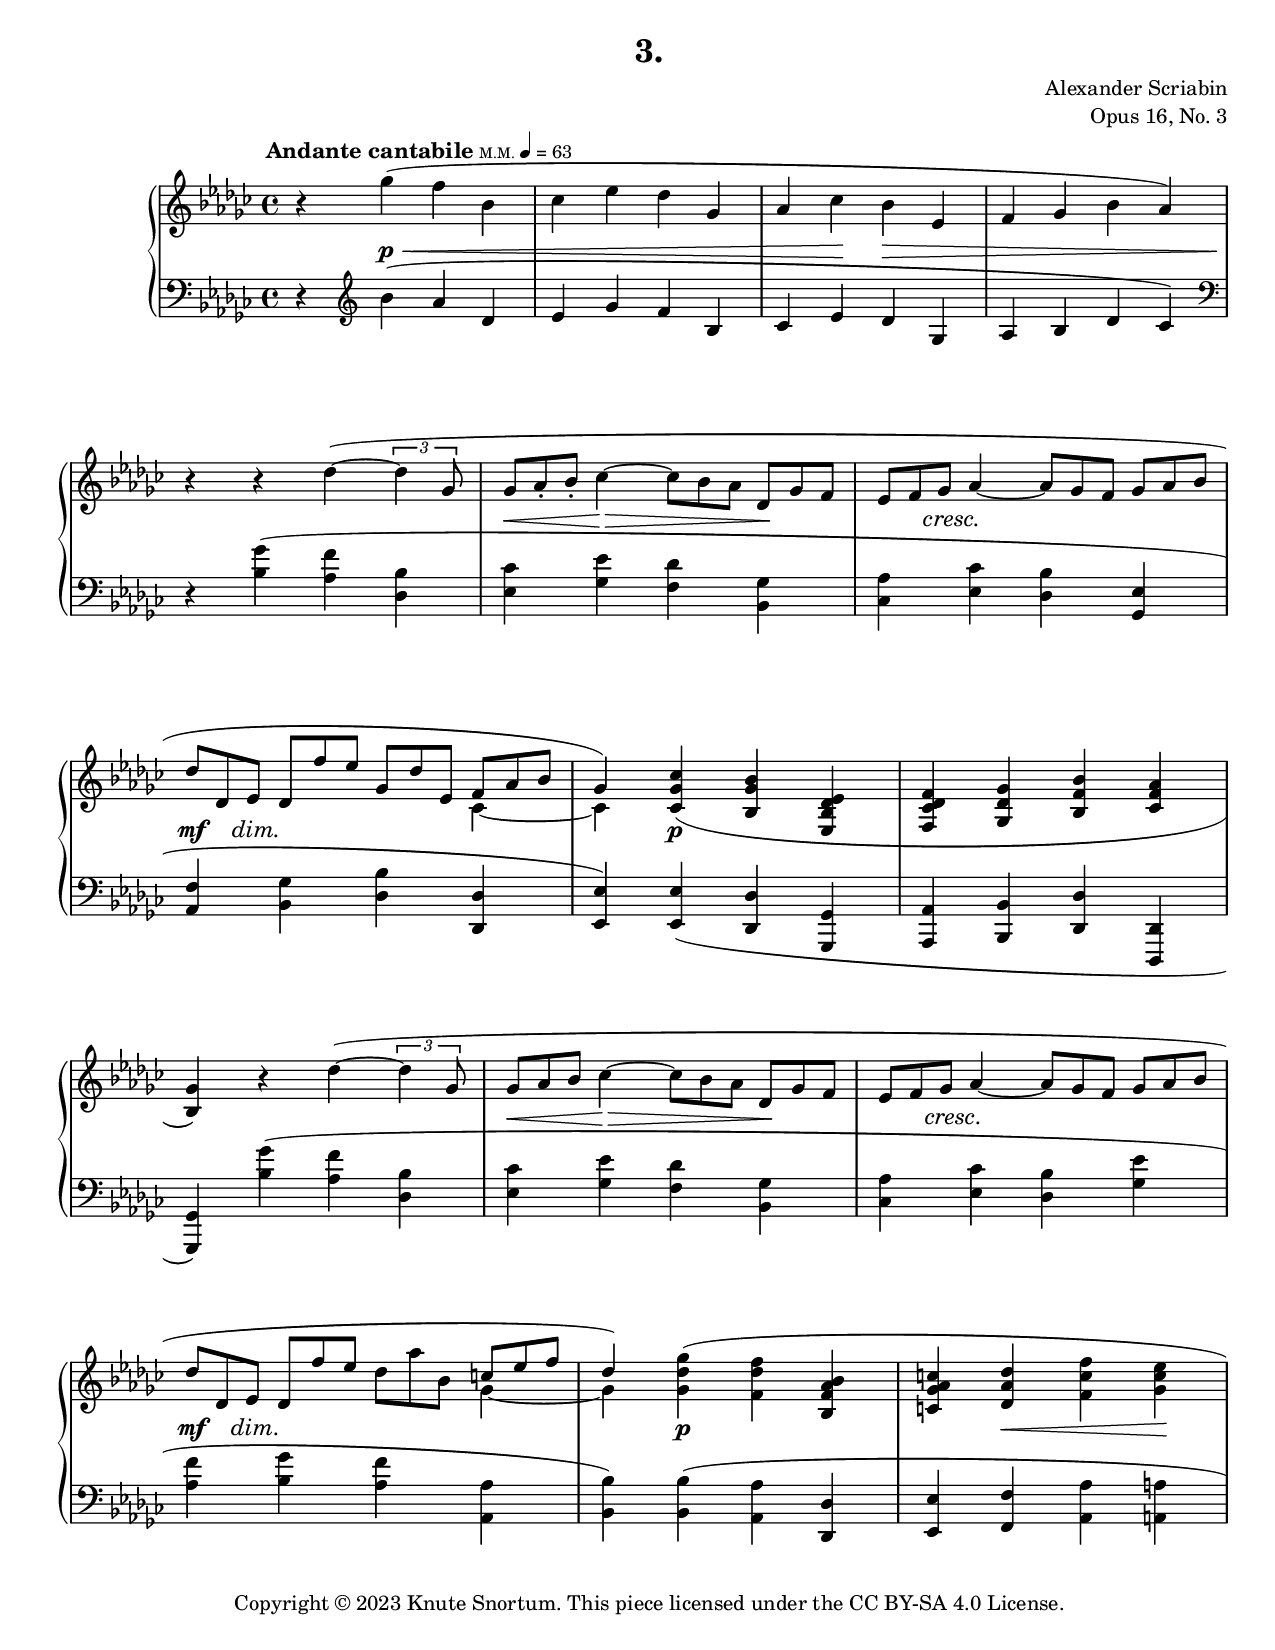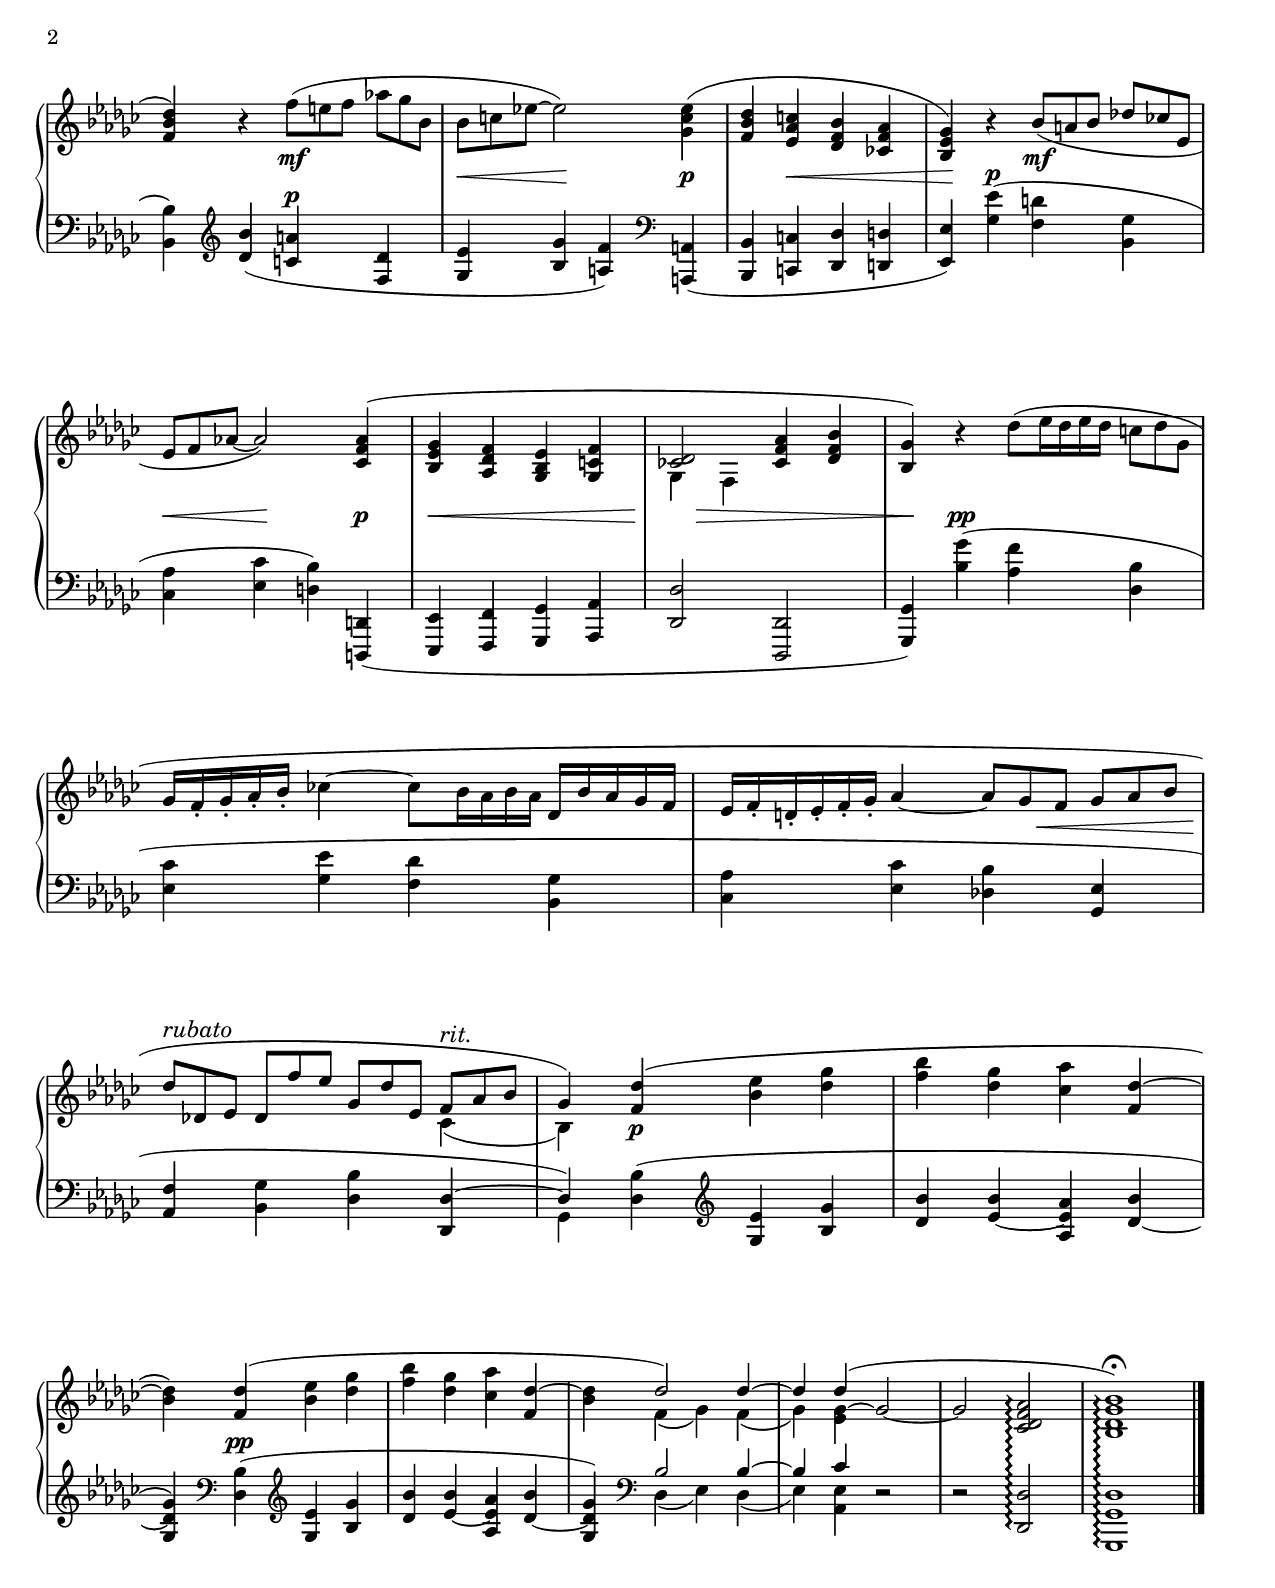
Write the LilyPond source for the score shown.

\version "2.24.0"

\include "includes/header-paper.ily"
%...+....1....+....2....+....3....+....4....+....5....+....6....+....7....+....

\version "2.24.0"
\language "english"

\include "global-variables.ily"

global = {
  \time 4/4
  \key gf \major
  \accidentalStyle piano
}

rightHandUpper = \relative {
  r4 gf''( f bf, |
  cf4 ef df gf, |
  af4 cf bf ef, |
  f4 gf bf af) |
  r4 r df~( \tuplet 3/2 { df gf,8 } \tupletOff |
  \tuplet 3/2 { gf8 af-. bf-. } cf4~ \tuplet 3/2 { cf8 bf af  df, gf f } |
  \tuplet 3/2 { ef8 f gf } af4~ \tuplet 3/2 { af8 gf f  gf af bf } |
  \tuplet 3/2 { df8 df, ef  df f' ef  gf, df' ef,  f af bf } |
  
  \barNumberCheck 9
  gf4) <cf, gf' cf>( <bf gf' bf> <ef, bf' df ef> |
  <f cf' df f>4 <gf df' gf> <bf f' bf> <cf f af> |
  \tupletOn <bf gf'>4) r df'~( \tuplet 3/2 { df4 gf,8 } \tupletOff |
  \tuplet 3/2 { gf8 af bf } cf4~ \tuplet 3/2 { cf8 bf af  df, gf f } |
  \tuplet 3/2 { ef8 f gf } af4~ \tuplet 3/2 { af8 gf f  gf af bf } |
  \tuplet 3/2 { df8 df, ef  df f' ef  df af' bf,  \voiceOne c ef f } |
  df4) \oneVoice <gf, df' gf>( <f df' f> <bf, f' af bf> |
  <c gf' af c>4 <df af' df> <f c' f> <gf c ef> |
  
  \barNumberCheck 17
  <f bf df>4) r \tuplet 3/2 { f'8(\mf e f  af gf bf, } |
  \tuplet 3/2 { bf8 c ef~ } ef2) <gf, c ef>4( |
  <f bf df>4 <ef af c> < df f bf> <cf f af> |
  <bf ef gf>4) r \tuplet 3/2 { bf'8(\mf a bf  df cf ef, } |
  \tuplet 3/2 { ef8 f af~ } af2) <cf, f af>4^( |
  <bf ef gf>4 <af df f> <gf bf ef> <gf c f> |
  <cf df>2 <cf f af>4 <df f bf> |
  <bf gf'>4) r df'8( ef16 * 1/2 df ef df \tuplet 3/2 { c8 df gf, } |
  
  \barNumberCheck 25
  \tuplet 5/4 { gf16 f-. gf-. af-. bf-. } cf4~ cf8 bf16 * 1/2 af bf af 
    \tuplet 5/4 { df,16 bf' af gf f } |
  \tuplet 3/2 { ef16 f-. d-. ef-. f-. gf-. } af4~ 
    \tuplet 3/2 { af8 gf f  gf af bf } |
  \tuplet 3/2 { df8^\rubato df, ef  df f' ef  gf, df' ef,  f^\rit af bf } |
  gf4) <f df'>( <bf ef> <df gf> |
  <f bf>4 <df gf> <cf af'> <f, df'>~ |
  <bf df>4) <f df'>( <bf ef> <df gf> |
  <f bf>4 <df gf> <cf af'> <f, df'>~ |
  <bf df>4 \voiceOne df2) df4~ |
  
  \barNumberCheck 33
  df4 df( s2 |
  s2 <cf, df f af>\arpeggio |
  <bf df gf bf>1)\arpeggio\fermata |
  \bar "|."
}

rightHandLower = \relative {
  \voiceTwo
  s1 * 7 |
  s2. cf'4~ |
  
  \barNumberCheck 9
  cf4 s2. |
  s1 * 4 |
  s2. gf'4~ |
  gf4 s2. |
  s1 |
  
  \barNumberCheck 17
  s1 * 6 |
  gf,4 f s2 |
  s1 |
  
  \barNumberCheck 25
  s1 * 2 |
  s2. cf'4( |
  bf4) s2. |
  s1 * 3 |
  s4 f'( gf) f( |
  
  \barNumberCheck 33
  gf4) <ef gf>^~ \oneVoice gf2~ |
  gf2 s2 |
  s1 |
}

rightHand = {
  \global
  <<
    \new Voice \rightHandUpper
    \new Voice \rightHandLower
  >>
}

leftHand = \relative {
  \global
  \clef bass
  r4 \clef treble bf'( af df, |
  ef4 gf f bf, |
  cf4 ef df gf, |
  af4 bf df cf) |
  \clef bass r4 <bf gf'>( <af f'> <df, bf'> |
  <ef cf'>4 <gf ef'> <f df'> <bf, gf'> |
  <cf af'>4 <ef cf'> <df bf'> <gf, ef'> |
  <af f'>4 <bf gf'> <df bf'> <df, df'> |
  
  \barNumberCheck 9
  <ef ef'>4) q( <df df'> <gf, gf'> |
  <af af'> <bf bf'> <df df'> <df, df'> |
  <gf gf'>4) <bf'' gf'>( <af f'> <df, bf'> |
  <ef cf'>4 <gf ef'> <f df'> <bf, gf'> |
  <cf af'>4 <ef cf'> <df bf'> <gf ef'> |
  <af f'>4 <bf gf'> <af f'> <af, af'> |
  <bf bf'>4) q( <af af'> <df, df'> |
  <ef ef'>4 <f f'> <af af'> <a a'> |
  
  \barNumberCheck 17
  <bf bf'>4) \clef treble <df' bf'>( <c a'>^\p <f, df'> |
  <gf ef'>4 <bf gf'> <a f'>) \clef bass <a,, a'>( |
  <bf bf'>4 <c c'> <df df'> <d d'> |
  <ef ef'>4) <gf' ef'>(^\p <f d'> <bf, gf'> |
  <cf af'>4 <ef cf'> <d bf'>) <d,, d'>( |
  <ef ef'> <f f'> <gf gf'> <af af'> |
  <df df'>2 <df, df'> |
  <gf gf'>4) <bf'' gf'>( <af f'> <df, bf'> |
  
  \barNumberCheck 25
  <ef cf'>4 <gf ef'> <f df'> <bf, gf'> |
  <cf af'>4 <ef cf'> <df bf'> <gf, ef'> |
  <af f'>4 <bf gf'> <df bf'> <df, df'>^~ |
  <<
    { \voiceThree df'4) }
    \new Voice { \voiceFour gf,4 }
  >> \oneVoice <df' bf'>( \clef treble <gf ef'> <bf gf'> |
  <df bf'>4 <ef bf'>~ <af, ef' af> <df bf'>~ |
  <gf, df' gf>4) \clef bass <df bf'>( \clef treble <gf ef'> <bf gf'> |
  <df bf'>4 <ef bf'>~ <af, ef' af> <df bf'>~ |
  <gf, df' gf>4) \clef bass
    <<
      { bf2 bf4~ | bf cf }
      \\
      { df,4( ef) df( | ef) <af, ef'> }
    >> r2 |
    
  % bar number check 34 (33 is in the temporary voice sctructure)
  r2 <df, df'>\arpeggio |
  <gf, gf' df'>1\arpeggio |
}

dynamics = {
  \override DynamicTextSpanner.style = #'none
  s4 s2.\p\< |
  s1 |
  s4 s\! s2\> |
  s1 <>\! |
  s1 |
  s4\< s2\> s4\! |
  s8 s\cresc s2. |
  s8\mf s\dim s2. |
  
  \barNumberCheck 9
  s4 s2.\p |
  s1 * 2 |
  s4\< s2\> s4\! |
  s8 s\cresc s2. |
  s8\mf s\dim s2. |
  s4 s2.\p |
  s4 s2\< s4\! |
  
  \barNumberCheck 17
  s1 |
  s4\< s2\! s4\p |
  s4 s2.-\tweak to-barline ##f \< |
  s4\! s2. |
  s4\< s2\! s4\p |
  s1\< <>\! |
  s8 s-\tweak to-barline ##f \> s2. |
  s4\! s2.\pp |
  
  \barNumberCheck 25
  s1 |
  s2 s8 s\< s4 <>\! |
  s1 |
  s4 s2.\p |
  s1 |
  s4 s2.\pp |
}

tempi = {
  \set Score.tempoHideNote = ##t
  \textMark \markup \tempo-markup "Andante cantabile" #2 #0 63
  \tempo 4 = 69
  s1 * 4 |
  \tempo 4 = 63
  s1 * 4 |
  
  \barNumberCheck 9
  s1 * 8 |
  
  \barNumberCheck 17
  s1 * 8 |
  
  \barNumberCheck 25
  s1 * 2 |
  \tempo 4 = 58
  s2. \tempo 4 = 54 s4 |
  \tempo 4 = 69
  s1 * 4 |
  \tempo 4 = 58
  s1 |
  
  \barNumberCheck 33
  s1 * 3 |
}

forceBreaks = {
  s1 * 3 s1 \break
  s1 s1 s1 \break
  s1 s1 s1 \break
  s1 s1 s1 \break
  s1 s1 s1 \pageBreak
  
  s1 * 3 s1 \break
  s1 * 3 s1 \break
  s1 s1 \break
  s1 s1 s1 \break
}

preludeThreeNotes =
\score {
  \header {
    title = "3."
    composer = "Alexander Scriabin"
    opus = "Opus 16, No. 3"
  }
  \keepWithTag layout  
  \new PianoStaff \with { 
    connectArpeggios = ##t 
  } <<
    \new Staff = "upper" \rightHand
    \new Dynamics \dynamics
    \new Staff = "lower" \leftHand
    \new Devnull \tempi
    \new Devnull \forceBreaks
  >>
  \layout {}
}

\include "articulate.ly"

preludeThreeMidi =
\book {
  \bookOutputName "prelude-op16-no03"
  \score {
    \keepWithTag midi
    \articulate <<
      \new Staff = "upper" << \rightHand \dynamics \tempi >>
      \new Staff = "lower" << \leftHand \dynamics \tempi >>
    >>
    \midi{}
  }
}


\preludeThreeNotes
\preludeThreeMidi